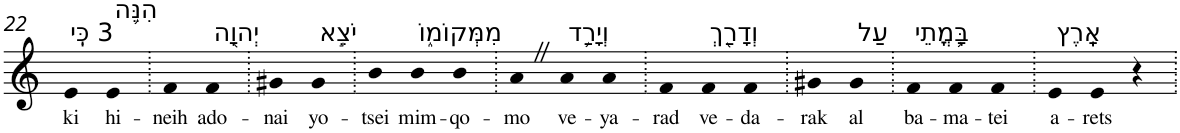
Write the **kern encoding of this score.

**kern	**text
*part1	*part1
*staff1	*staff1
*I"Piano	*
*I'Pno	*
!!LO:PB:g=z
*clefG2	*
*k[]	*
=22	=22
!LO:TX:a:t=3 כִּֽי	!
!	!LO:LY:b
4e	ki
!LO:TX:a:t=הִנֵּ֥ה	!
!	!LO:LY:b
4e	hi-
=23.	=23.
!	!LO:LY:b
4f	-neih
!LO:TX:a:t=יְהוָ֖ה	!
!	!LO:LY:b
4f	ado-
=24.	=24.
!	!LO:LY:b
4g#X	-nai
!LO:TX:a:t=יֹצֵ֣א	!
!	!LO:LY:b
4g#	yo-
=25.	=25.
!	!LO:LY:b
4b	-tsei
!LO:TX:a:t=מִמְּקוֹמ֑וֹ	!
!	!LO:LY:b
4b	mim-
!	!LO:LY:b
4b	-qo-
=26.	=26.
!	!LO:LY:b
4aZ	-mo
!LO:TX:a:t=וְיָרַ֥ד	!
!	!LO:LY:b
4a	ve-
!	!LO:LY:b
4a	-ya-
=27.	=27.
!	!LO:LY:b
4f	-rad
!LO:TX:a:t=וְדָרַ֖ךְ	!
!	!LO:LY:b
4f	ve-
!	!LO:LY:b
4f	-da-
=28.	=28.
!	!LO:LY:b
4g#X	-rak
!LO:TX:a:t=עַל	!
!	!LO:LY:b
4g#	al
=29.	=29.
!LO:TX:a:t=בָּ֥מֳתֵי	!
!	!LO:LY:b
4f	ba-
!	!LO:LY:b
4f	-ma-
!	!LO:LY:b
4f	-tei
=30.	=30.
!LO:TX:a:t=אָֽרֶץ	!
!	!LO:LY:b
4e	a-
!	!LO:LY:b
4e	-rets
4r	.
=.	=.
*-	*-
